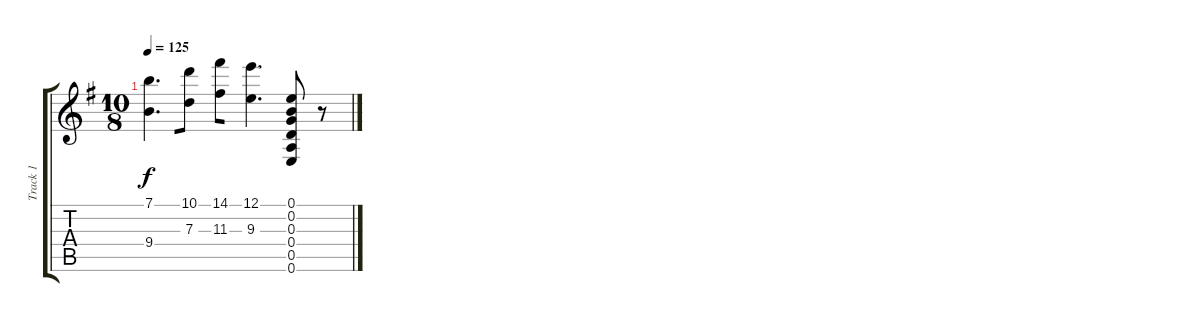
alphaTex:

\track ("Track 1" "Track 1") {instrument acousticguitarnylon}
\staff {score tabs}
\tuning (E4 B3 G3 D3 A2 E2) {hide}
\ts (10 8)
\tempo 125
\clef g2
\ks g
(7.1 9.4).4{d dy f beam merge} (10.1 7.3).8 (14.1 11.3).8{beam merge} (12.1 9.3).4{d} (0.1 0.2 0.3 0.4 0.5 0.6).8{beam merge} r.8
